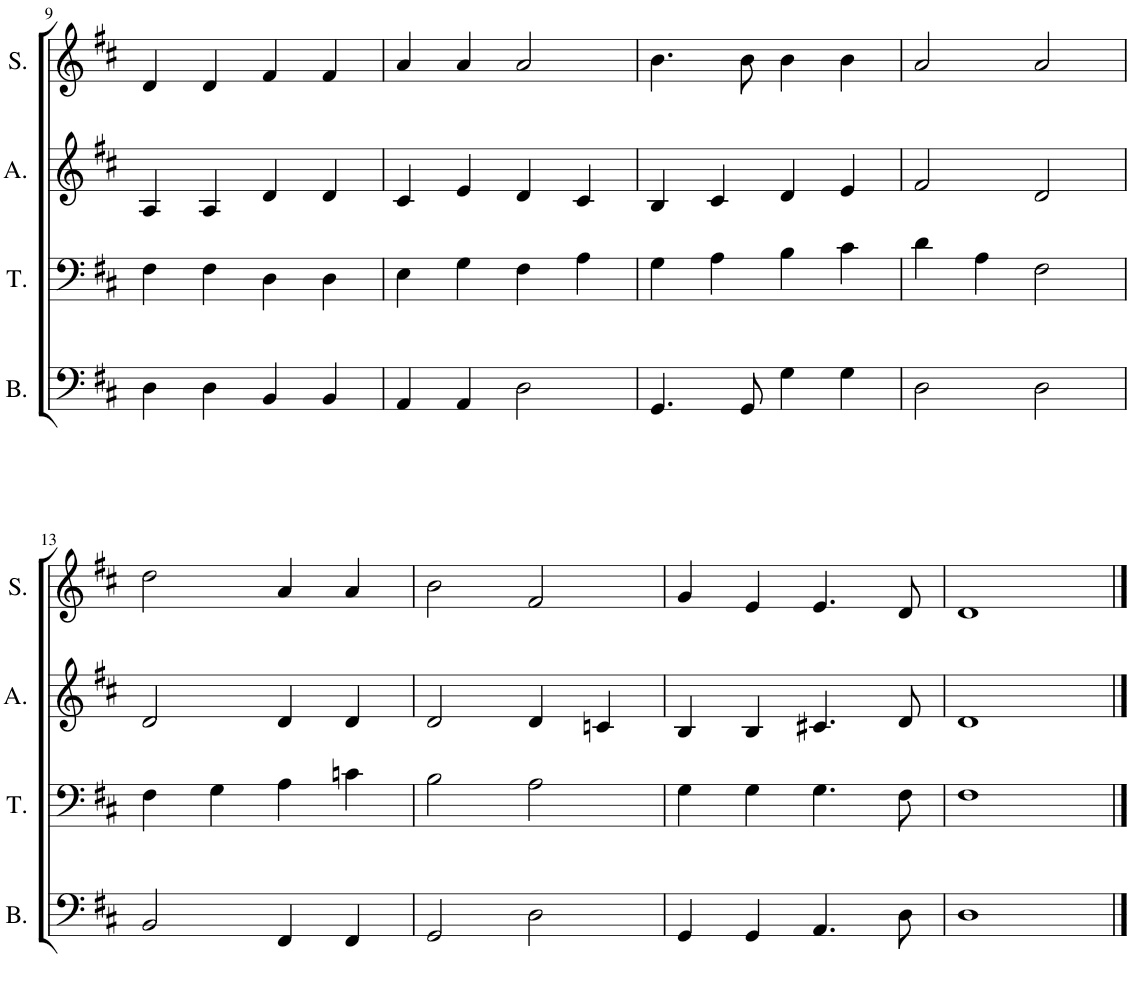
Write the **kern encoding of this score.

**kern	**kern	**kern	**kern
*part4	*part3	*part2	*part1
*staff4	*staff3	*staff2	*staff1
*I"Bass	*I"Tenor	*I"Alto	*I"Soprano
*I'B.	*I'T.	*I'A.	*I'S.
!!LO:PB:g=z
*clefF4	*clefF4	*clefG2	*clefG2
*k[f#c#]	*k[f#c#]	*k[f#c#]	*k[f#c#]
*M4/4	*M4/4	*M4/4	*M4/4
=9	=9	=9	=9
4D\	4F#\	4A/	4d/
4D\	4F#\	4A/	4d/
4BB/	4D\	4d/	4f#/
4BB/	4D\	4d/	4f#/
=10	=10	=10	=10
4AA/	4E\	4c#/	4a/
4AA/	4G\	4e/	4a/
2D\	4F#\	4d/	2a/
.	4A\	4c#/	.
=11	=11	=11	=11
4.GG/	4G\	4B/	4.b\
.	4A\	4c#/	.
8GG/	.	.	8b\
4G\	4B\	4d/	4b\
4G\	4c#\	4e/	4b\
=12	=12	=12	=12
2D\	4d\	2f#/	2a/
.	4A\	.	.
2D\	2F#\	2d/	2a/
!!LO:LB:g=z
=13	=13	=13	=13
2BB/	4F#\	2d/	2dd\
.	4G\	.	.
4FF#/	4A\	4d/	4a/
4FF#/	4cn\	4d/	4a/
=14	=14	=14	=14
2GG/	2B\	2d/	2b\
2D\	2A\	4d/	2f#/
.	.	4cn/	.
=15	=15	=15	=15
4GG/	4G\	4B/	4g/
4GG/	4G\	4B/	4e/
4.AA/	4.G\	4.c#X/	4.e/
8D\	8F#\	8d/	8d/
=16	=16	=16	=16
1D	1F#	1d	1d
==	==	==	==
*-	*-	*-	*-
